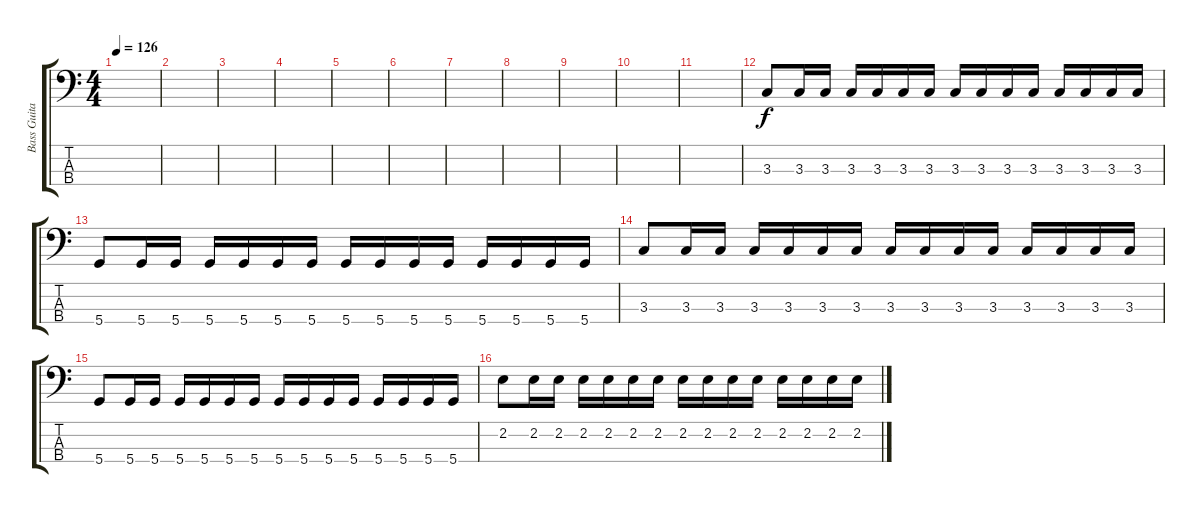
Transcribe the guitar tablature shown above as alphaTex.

\track ("Bass Guitar" "Bass Guita") {instrument electricbassfinger}
\staff {score tabs}
\tuning (G2 D2 A1 D1) {hide}
\ts (4 4)
\tempo 126
\clef f4
\ks c
|
|
|
|
|
|
|
|
|
|
|
3.3.8 3.3.16 3.3.16 3.3.16 3.3.16 3.3.16 3.3.16 3.3.16 3.3.16 3.3.16 3.3.16 3.3.16 3.3.16 3.3.16 3.3.16 |
5.4.8 5.4.16 5.4.16 5.4.16 5.4.16 5.4.16 5.4.16 5.4.16 5.4.16 5.4.16 5.4.16 5.4.16 5.4.16 5.4.16 5.4.16 |
3.3.8 3.3.16 3.3.16 3.3.16 3.3.16 3.3.16 3.3.16 3.3.16 3.3.16 3.3.16 3.3.16 3.3.16 3.3.16 3.3.16 3.3.16 |
5.4.8 5.4.16 5.4.16 5.4.16 5.4.16 5.4.16 5.4.16 5.4.16 5.4.16 5.4.16 5.4.16 5.4.16 5.4.16 5.4.16 5.4.16 |
2.2.8 2.2.16 2.2.16 2.2.16 2.2.16 2.2.16 2.2.16 2.2.16 2.2.16 2.2.16 2.2.16 2.2.16 2.2.16 2.2.16 2.2.16
